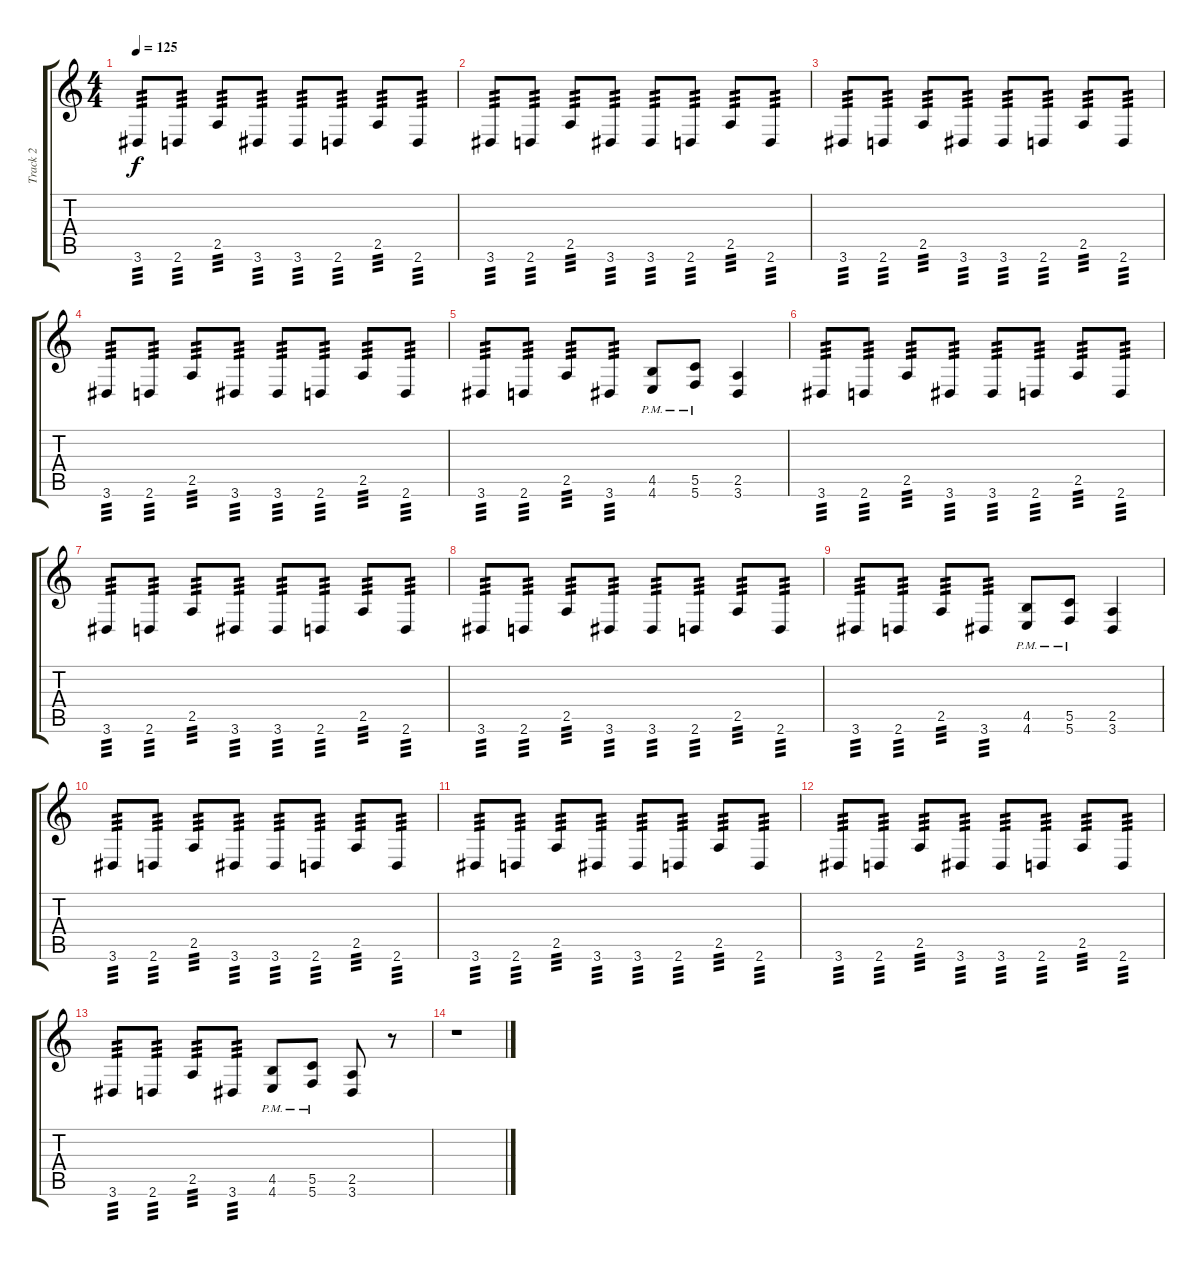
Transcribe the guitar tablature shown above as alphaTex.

\track ("Track 2" "Track 2") {instrument distortionguitar}
\staff {score tabs}
\tuning (D4 A3 F3 C3 G2 C2) {hide}
\ts (4 4)
\tempo 125
\clef g2
\ks c
3.6.8{tp 3 dy f} 2.6.8{tp 3} 2.5.8{tp 3} 3.6.8{tp 3} 3.6.8{tp 3} 2.6.8{tp 3} 2.5.8{tp 3} 2.6.8{tp 3} |
3.6.8{tp 3} 2.6.8{tp 3} 2.5.8{tp 3} 3.6.8{tp 3} 3.6.8{tp 3} 2.6.8{tp 3} 2.5.8{tp 3} 2.6.8{tp 3} |
3.6.8{tp 3} 2.6.8{tp 3} 2.5.8{tp 3} 3.6.8{tp 3} 3.6.8{tp 3} 2.6.8{tp 3} 2.5.8{tp 3} 2.6.8{tp 3} |
3.6.8{tp 3} 2.6.8{tp 3} 2.5.8{tp 3} 3.6.8{tp 3} 3.6.8{tp 3} 2.6.8{tp 3} 2.5.8{tp 3} 2.6.8{tp 3} |
3.6.8{tp 3} 2.6.8{tp 3} 2.5.8{tp 3} 3.6.8{tp 3} (4.5{pm} 4.6{pm}).8 (5.5{pm} 5.6{pm}).8 (2.5 3.6).4 |
3.6.8{tp 3} 2.6.8{tp 3} 2.5.8{tp 3} 3.6.8{tp 3} 3.6.8{tp 3} 2.6.8{tp 3} 2.5.8{tp 3} 2.6.8{tp 3} |
3.6.8{tp 3} 2.6.8{tp 3} 2.5.8{tp 3} 3.6.8{tp 3} 3.6.8{tp 3} 2.6.8{tp 3} 2.5.8{tp 3} 2.6.8{tp 3} |
3.6.8{tp 3} 2.6.8{tp 3} 2.5.8{tp 3} 3.6.8{tp 3} 3.6.8{tp 3} 2.6.8{tp 3} 2.5.8{tp 3} 2.6.8{tp 3} |
3.6.8{tp 3} 2.6.8{tp 3} 2.5.8{tp 3} 3.6.8{tp 3} (4.5{pm} 4.6{pm}).8 (5.5{pm} 5.6{pm}).8 (2.5 3.6).4 |
3.6.8{tp 3} 2.6.8{tp 3} 2.5.8{tp 3} 3.6.8{tp 3} 3.6.8{tp 3} 2.6.8{tp 3} 2.5.8{tp 3} 2.6.8{tp 3} |
3.6.8{tp 3} 2.6.8{tp 3} 2.5.8{tp 3} 3.6.8{tp 3} 3.6.8{tp 3} 2.6.8{tp 3} 2.5.8{tp 3} 2.6.8{tp 3} |
3.6.8{tp 3} 2.6.8{tp 3} 2.5.8{tp 3} 3.6.8{tp 3} 3.6.8{tp 3} 2.6.8{tp 3} 2.5.8{tp 3} 2.6.8{tp 3} |
3.6.8{tp 3} 2.6.8{tp 3} 2.5.8{tp 3} 3.6.8{tp 3} (4.5{pm} 4.6{pm}).8 (5.5{pm} 5.6{pm}).8 (2.5 3.6).8 r.8 |
r.1
